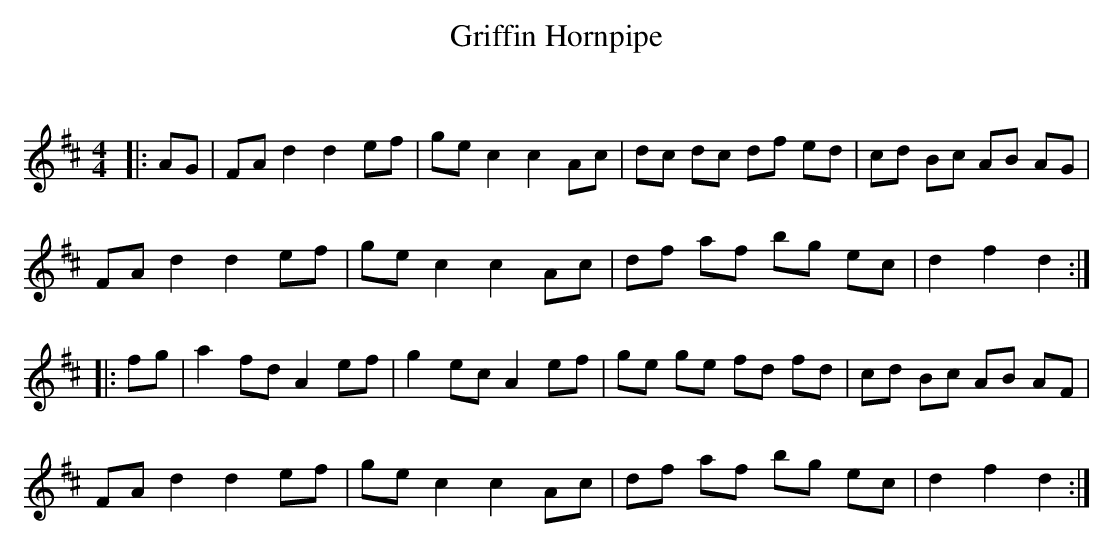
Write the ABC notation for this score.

X:1
T: Griffin Hornpipe
C:
Q: 232
K:D
M:4/4
L:1/8
|:AG|FA d2 d2 ef|ge c2 c2 Ac|dc dc df ed|cd Bc AB AG|
FA d2 d2 ef|ge c2 c2 Ac|df af bg ec|d2 f2 d2:|
|:fg|a2 fd A2 ef|g2 ec A2 ef|ge ge fd fd|cd Bc AB AF|
FA d2 d2 ef|ge c2 c2 Ac|df af bg ec|d2 f2 d2:|
